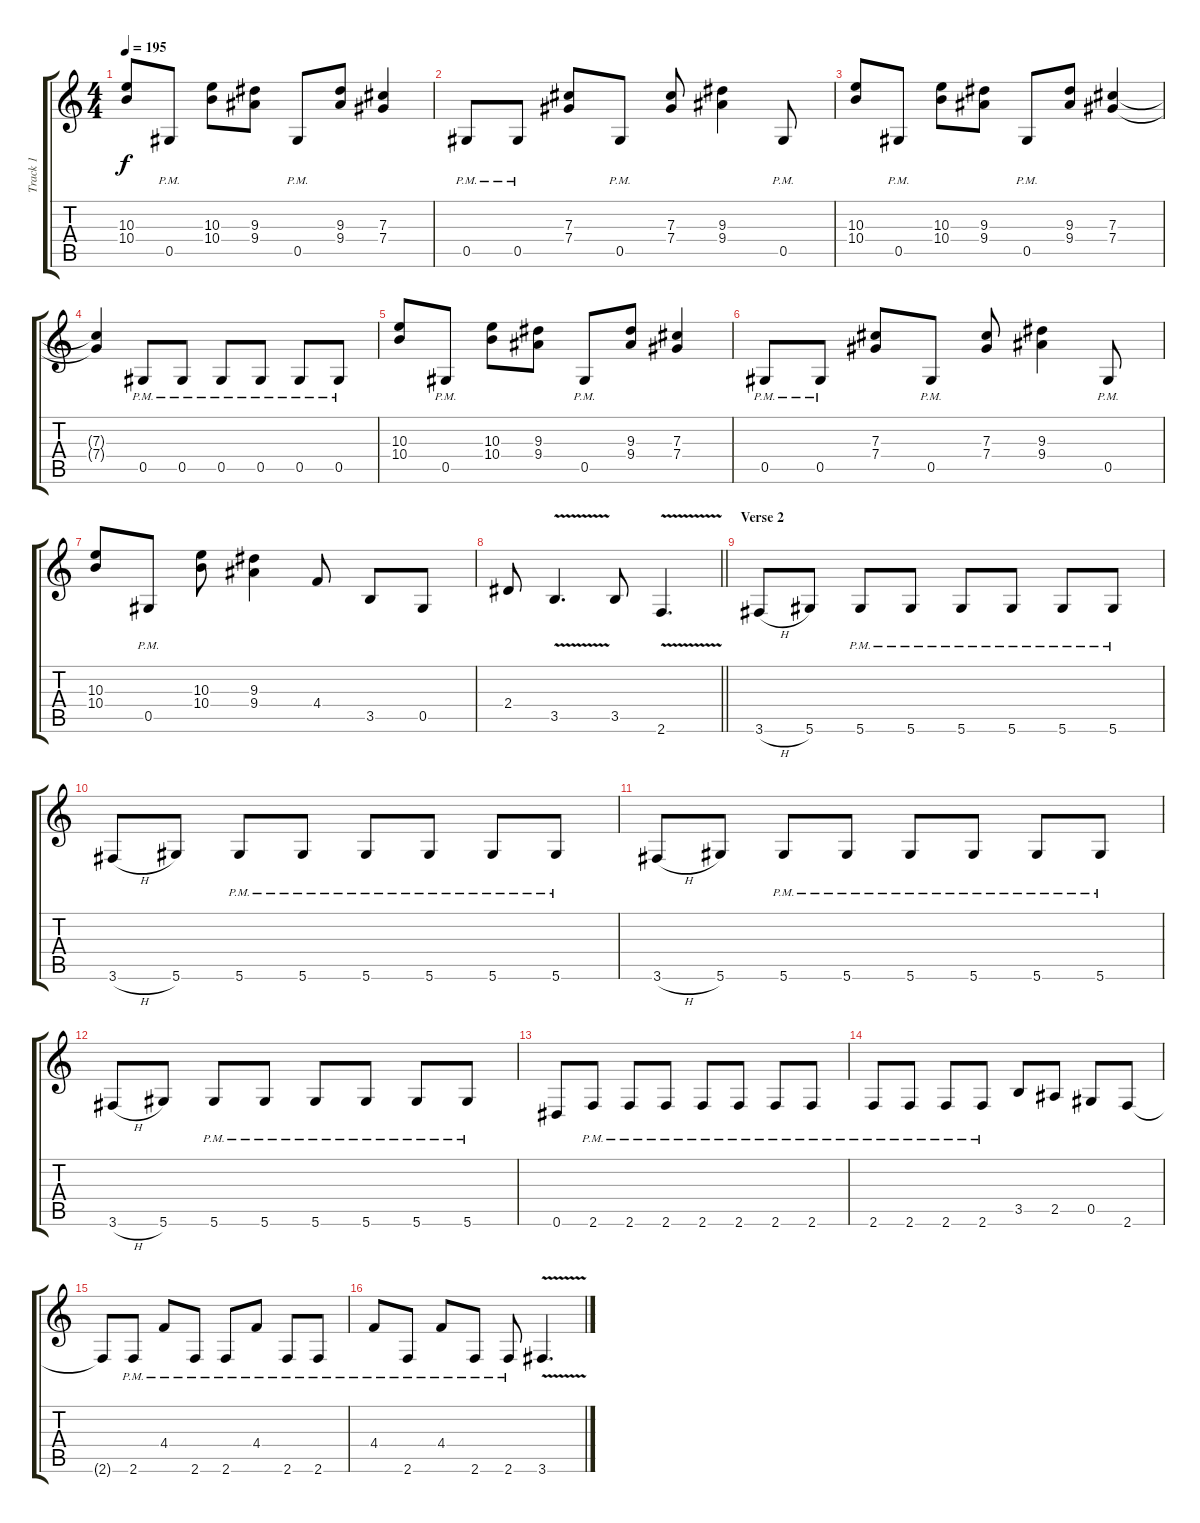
\track ("Track 1" "Track 1") {instrument distortionguitar}
\staff {score tabs}
\tuning (Eb4 Bb3 Gb3 Db3 Ab2 Eb2) {hide}
\ts (4 4)
\tempo 195
\clef g2
\ks c
(10.3 10.4).8{dy f} 0.5{pm}.8 (10.3 10.4).8 (9.3 9.4).8 0.5{pm}.8 (9.3 9.4).8 (7.3 7.4).4 |
0.5{pm}.8 0.5{pm}.8 (7.3 7.4).8 0.5{pm}.8 (7.3 7.4).8 (9.3 9.4).4 0.5{pm}.8 |
(10.3 10.4).8 0.5{pm}.8 (10.3 10.4).8 (9.3 9.4).8 0.5{pm}.8 (9.3 9.4).8 (7.3 7.4).4 |
(7.3{t} 7.4{t}).4 0.5{pm}.8 0.5{pm}.8 0.5{pm}.8 0.5{pm}.8 0.5{pm}.8 0.5{pm}.8 |
(10.3 10.4).8 0.5{pm}.8 (10.3 10.4).8 (9.3 9.4).8 0.5{pm}.8 (9.3 9.4).8 (7.3 7.4).4 |
0.5{pm}.8 0.5{pm}.8 (7.3 7.4).8 0.5{pm}.8 (7.3 7.4).8 (9.3 9.4).4 0.5{pm}.8 |
(10.3 10.4).8 0.5{pm}.8 (10.3 10.4).8 (9.3 9.4).4 4.4.8 3.5.8 0.5.8 |
\barLineRight lightlight
2.4.8 3.5{v}.4{d} 3.5.8 2.6{v}.4{d} |
\section ("" "Verse 2")
3.6{h}.8 5.6.8 5.6{pm}.8 5.6{pm}.8 5.6{pm}.8 5.6{pm}.8 5.6{pm}.8 5.6{pm}.8 |
3.6{h}.8 5.6.8 5.6{pm}.8 5.6{pm}.8 5.6{pm}.8 5.6{pm}.8 5.6{pm}.8 5.6{pm}.8 |
3.6{h}.8 5.6.8 5.6{pm}.8 5.6{pm}.8 5.6{pm}.8 5.6{pm}.8 5.6{pm}.8 5.6{pm}.8 |
3.6{h}.8 5.6.8 5.6{pm}.8 5.6{pm}.8 5.6{pm}.8 5.6{pm}.8 5.6{pm}.8 5.6{pm}.8 |
0.6.8 2.6{pm}.8 2.6{pm}.8 2.6{pm}.8 2.6{pm}.8 2.6{pm}.8 2.6{pm}.8 2.6{pm}.8 |
2.6{pm}.8 2.6{pm}.8 2.6{pm}.8 2.6{pm}.8 3.5.8 2.5.8 0.5.8 2.6.8 |
2.6{t}.8 2.6{pm}.8 4.4{pm}.8 2.6{pm}.8 2.6{pm}.8 4.4{pm}.8 2.6{pm}.8 2.6{pm}.8 |
4.4{pm}.8 2.6{pm}.8 4.4{pm}.8 2.6{pm}.8 2.6{pm}.8 3.6{v}.4{d}
